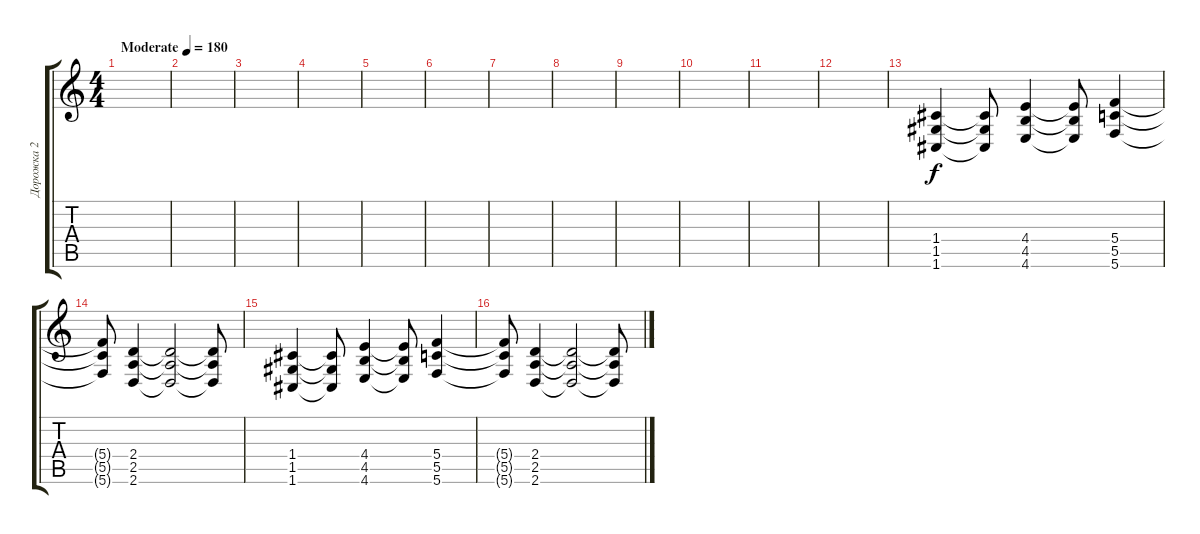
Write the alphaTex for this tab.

\track ("Дорожка 2" "Дорожка 2") {instrument distortionguitar}
\staff {score tabs}
\tuning (D4 A3 F3 C3 G2 C2) {hide}
\ts (4 4)
\tempo (180 "Moderate")
\clef g2
\ks c
|
|
|
|
|
|
|
|
|
|
|
|
(1.4 1.5 1.6).4 (1.4{t} 1.5{t} 1.6{t}).8 (4.4 4.5 4.6).4 (4.4{t} 4.5{t} 4.6{t}).8 (5.4 5.5 5.6).4 |
(5.4{t} 5.5{t} 5.6{t}).8 (2.4 2.5 2.6).4 (2.4{t} 2.5{t} 2.6{t}).2 (2.4{t} 2.5{t} 2.6{t}).8 |
(1.4 1.5 1.6).4 (1.4{t} 1.5{t} 1.6{t}).8 (4.4 4.5 4.6).4 (4.4{t} 4.5{t} 4.6{t}).8 (5.4 5.5 5.6).4 |
(5.4{t} 5.5{t} 5.6{t}).8 (2.4 2.5 2.6).4 (2.4{t} 2.5{t} 2.6{t}).2 (2.4{t} 2.5{t} 2.6{t}).8
